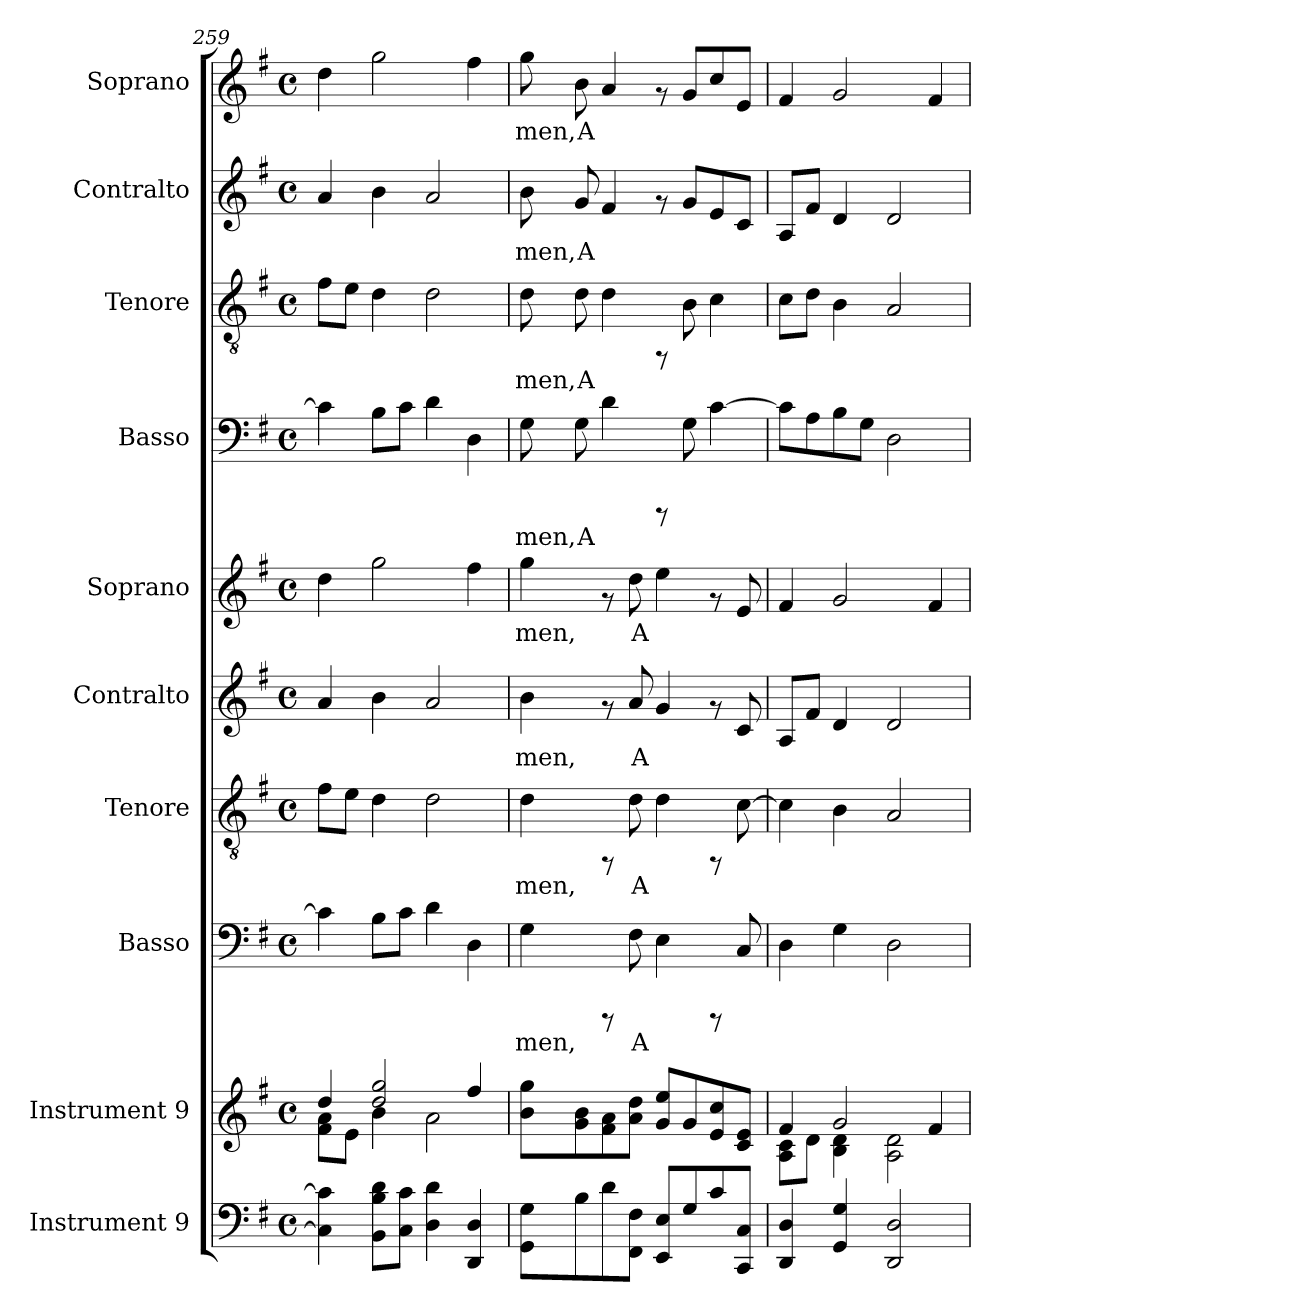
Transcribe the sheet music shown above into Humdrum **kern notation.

**kern	**kern	**kern	**text	**kern	**text	**kern	**text	**kern	**text	**kern	**text	**kern	**text	**kern	**text	**kern	**text
*part10	*part9	*part8	*part8	*part7	*part7	*part6	*part6	*part5	*part5	*part4	*part4	*part3	*part3	*part2	*part2	*part1	*part1
*staff10	*staff9	*staff8	*staff8	*staff7	*staff7	*staff6	*staff6	*staff5	*staff5	*staff4	*staff4	*staff3	*staff3	*staff2	*staff2	*staff1	*staff1
*I"Instrument 9	*I"Instrument 9	*I"Basso	*	*I"Tenore	*	*I"Contralto	*	*I"Soprano	*	*I"Basso	*	*I"Tenore	*	*I"Contralto	*	*I"Soprano	*
*	*	*	*	*	*	*	*	*	*	*I'Basso	*	*	*	*I'Contralto	*	*	*
*clefF4	*clefG2	*clefF4	*	*clefGv2	*	*clefG2	*	*clefG2	*	*clefF4	*	*clefGv2	*	*clefG2	*	*clefG2	*
*k[f#]	*k[f#]	*k[f#]	*	*k[f#]	*	*k[f#]	*	*k[f#]	*	*k[f#]	*	*k[f#]	*	*k[f#]	*	*k[f#]	*
*G:	*G:	*G:	*	*G:	*	*G:	*	*G:	*	*G:	*	*G:	*	*G:	*	*G:	*
*M4/4	*M4/4	*M4/4	*	*M4/4	*	*M4/4	*	*M4/4	*	*M4/4	*	*M4/4	*	*M4/4	*	*M4/4	*
*met(c)	*met(c)	*met(c)	*	*met(c)	*	*met(c)	*	*met(c)	*	*met(c)	*	*met(c)	*	*met(c)	*	*met(c)	*
=259	=259	=259	=259	=259	=259	=259	=259	=259	=259	=259	=259	=259	=259	=259	=259	=259	=259
*	*^	*	*	*	*	*	*	*	*	*	*	*	*	*	*	*	*
!	!	!	!	!LO:LY:b:cj	!	!LO:LY:b:cj	!	!LO:LY:b:cj	!	!LO:LY:b:cj	!	!LO:LY:b:cj	!	!LO:LY:b:cj	!	!LO:LY:b:cj	!	!LO:LY:b:cj
4C\] 4c\]	4dd/	8f#\ 8a\L	4c\]	--	8f#\L	--	4a/	--	4dd\	--	4c\]	--	8f#\L	--	4a/	--	4dd\	--
!	!	!	!	!	!	!LO:LY:b:cj	!	!	!	!	!	!	!	!LO:LY:b:cj	!	!	!	!
.	.	8e\J	.	.	8e\J	--	.	.	.	.	.	.	8e\J	--	.	.	.	.
!	!	!	!	!LO:LY:b:cj	!	!LO:LY:b:cj	!	!LO:LY:b:cj	!	!LO:LY:b:cj	!	!LO:LY:b:cj	!	!LO:LY:b:cj	!	!LO:LY:b:cj	!	!LO:LY:b:cj
8d\ 8BB\ 8B\L	2gg/ 2dd/	4b\	8B\L	--	4d\	--	4b\	--	2gg\	--	8B\L	--	4d\	--	4b\	--	2gg\	--
!	!	!	!	!LO:LY:b:cj	!	!	!	!	!	!	!	!LO:LY:b:cj	!	!	!	!	!	!
8c\ 8C\J	.	.	8c\J	--	.	.	.	.	.	.	8c\J	--	.	.	.	.	.	.
!	!	!	!	!LO:LY:b:cj	!	!LO:LY:b:cj	!	!LO:LY:b:cj	!	!	!	!LO:LY:b:cj	!	!LO:LY:b:cj	!	!LO:LY:b:cj	!	!
4d\ 4D\	.	2a\	4d\	--	2d\	--	2a/	--	.	.	4d\	--	2d\	--	2a/	--	.	.
!	!	!	!	!LO:LY:b:cj	!	!	!	!	!	!LO:LY:b:cj	!	!LO:LY:b:cj	!	!	!	!	!	!LO:LY:b:cj
4D/ 4DD/	4ff#/	.	4D\	--	.	.	.	.	4ff#\	--	4D\	--	.	.	.	.	4ff#\	--
*	*v	*v	*	*	*	*	*	*	*	*	*	*	*	*	*	*	*	*
=260	=260	=260	=260	=260	=260	=260	=260	=260	=260	=260	=260	=260	=260	=260	=260	=260	=260
!	!	!	!LO:LY:b:cj	!	!LO:LY:b:cj	!	!LO:LY:b:cj	!	!LO:LY:b:cj	!	!LO:LY:b:cj	!	!LO:LY:b:cj	!	!LO:LY:b:cj	!	!LO:LY:b:cj
8G\ 8GG\L	8b\ 8gg\L	4G\	-men,	4d\	-men,	4b\	-men,	4gg\	-men,	8G\	-men,	8d\	-men,	8b\	-men,	8gg\	-men,
!	!	!	!	!	!	!	!	!	!	!	!LO:LY:b:cj	!	!LO:LY:b:cj	!	!LO:LY:b:cj	!	!LO:LY:b:cj
8B\	8g\ 8b\	.	.	.	.	.	.	.	.	8G\	A-	8d\	A-	8g/	A-	8b\	A-
!	!	!	!	!	!	!	!	!	!	!	!LO:LY:b:cj	!	!LO:LY:b:cj	!	!LO:LY:b:cj	!	!LO:LY:b:cj
8d\	8a\ 8f#\	8rCCC	.	8rFF	.	8rf	.	8rf	.	4d\	--	4d\	--	4f#/	--	4a/	--
!	!	!	!LO:LY:b:cj	!	!LO:LY:b:cj	!	!LO:LY:b:cj	!	!LO:LY:b:cj	!	!	!	!	!	!	!	!
8FF#\ 8F#\J	8dd\ 8a\J	8F#\	A-	8d\	A-	8a/	A-	8dd\	A-	.	.	.	.	.	.	.	.
!	!	!	!LO:LY:b:cj	!	!LO:LY:b:cj	!	!LO:LY:b:cj	!	!LO:LY:b:cj	!	!	!	!	!	!	!	!
8E/ 8EE/L	8ee/ 8g/L	4E\	--	4d\	--	4g/	--	4ee\	--	8rCCC	.	8rFF	.	8rf	.	8rf	.
!	!	!	!	!	!	!	!	!	!	!	!LO:LY:b:cj	!	!LO:LY:b:cj	!	!LO:LY:b:cj	!	!LO:LY:b:cj
8G/	8g/	.	.	.	.	.	.	.	.	8G\	--	8B\	--	8g/L	--	8g/L	--
!	!	!	!	!	!	!	!	!	!	!	!LO:LY:b:cj	!	!LO:LY:b:cj	!	!LO:LY:b:cj	!	!LO:LY:b:cj
8c/	8cc/ 8e/	8rCCC	.	8rFF	.	8rf	.	8rf	.	[>4c\	--	4c\	--	8e/	--	8cc/	--
!	!	!	!LO:LY:b:cj	!	!LO:LY:b:cj	!	!LO:LY:b:cj	!	!LO:LY:b:cj	!	!	!	!	!	!LO:LY:b:cj	!	!LO:LY:b:cj
8C/ 8CC/J	8e/ 8c/J	8C/	--	[>8c\	--	8c/	--	8e/	--	.	.	.	.	8c/J	--	8e/J	--
=261	=261	=261	=261	=261	=261	=261	=261	=261	=261	=261	=261	=261	=261	=261	=261	=261	=261
*	*^	*	*	*	*	*	*	*	*	*	*	*	*	*	*	*	*
!	!	!	!	!LO:LY:b:cj	!	!LO:LY:b:cj	!	!LO:LY:b:cj	!	!LO:LY:b:cj	!	!LO:LY:b:cj	!	!LO:LY:b:cj	!	!LO:LY:b:cj	!	!LO:LY:b:cj
4DD/ 4D/	4f#/	8c\ 8A\L	4D\	--	4c\]	--	8A/L	--	4f#/	--	8c\L]	--	8c\L	--	8A/L	--	4f#/	--
!	!	!	!	!	!	!	!	!LO:LY:b:cj	!	!	!	!LO:LY:b:cj	!	!LO:LY:b:cj	!	!LO:LY:b:cj	!	!
.	.	8d\J	.	.	.	.	8f#/J	--	.	.	8A\	--	8d\J	--	8f#/J	--	.	.
!	!	!	!	!LO:LY:b:cj	!	!LO:LY:b:cj	!	!LO:LY:b:cj	!	!LO:LY:b:cj	!	!LO:LY:b:cj	!	!LO:LY:b:cj	!	!LO:LY:b:cj	!	!LO:LY:b:cj
4GG/ 4G/	2g/	4B\ 4d\	4G\	--	4B\	--	4d/	--	2g/	--	8B\	--	4B\	--	4d/	--	2g/	--
!	!	!	!	!	!	!	!	!	!	!	!	!LO:LY:b:cj	!	!	!	!	!	!
.	.	.	.	.	.	.	.	.	.	.	8G\J	--	.	.	.	.	.	.
!	!	!	!	!LO:LY:b:cj	!	!LO:LY:b:cj	!	!LO:LY:b:cj	!	!	!	!LO:LY:b:cj	!	!LO:LY:b:cj	!	!LO:LY:b:cj	!	!
2D/ 2DD/	.	2A\ 2d\	2D\	--	2A/	--	2d/	--	.	.	2D\	--	2A/	--	2d/	--	.	.
!	!	!	!	!	!	!	!	!	!	!LO:LY:b:cj	!	!	!	!	!	!	!	!LO:LY:b:cj
.	4f#/	.	.	.	.	.	.	.	4f#/	--	.	.	.	.	.	.	4f#/	--
*	*v	*v	*	*	*	*	*	*	*	*	*	*	*	*	*	*	*	*
=	=	=	=	=	=	=	=	=	=	=	=	=	=	=	=	=	=
*-	*-	*-	*-	*-	*-	*-	*-	*-	*-	*-	*-	*-	*-	*-	*-	*-	*-
